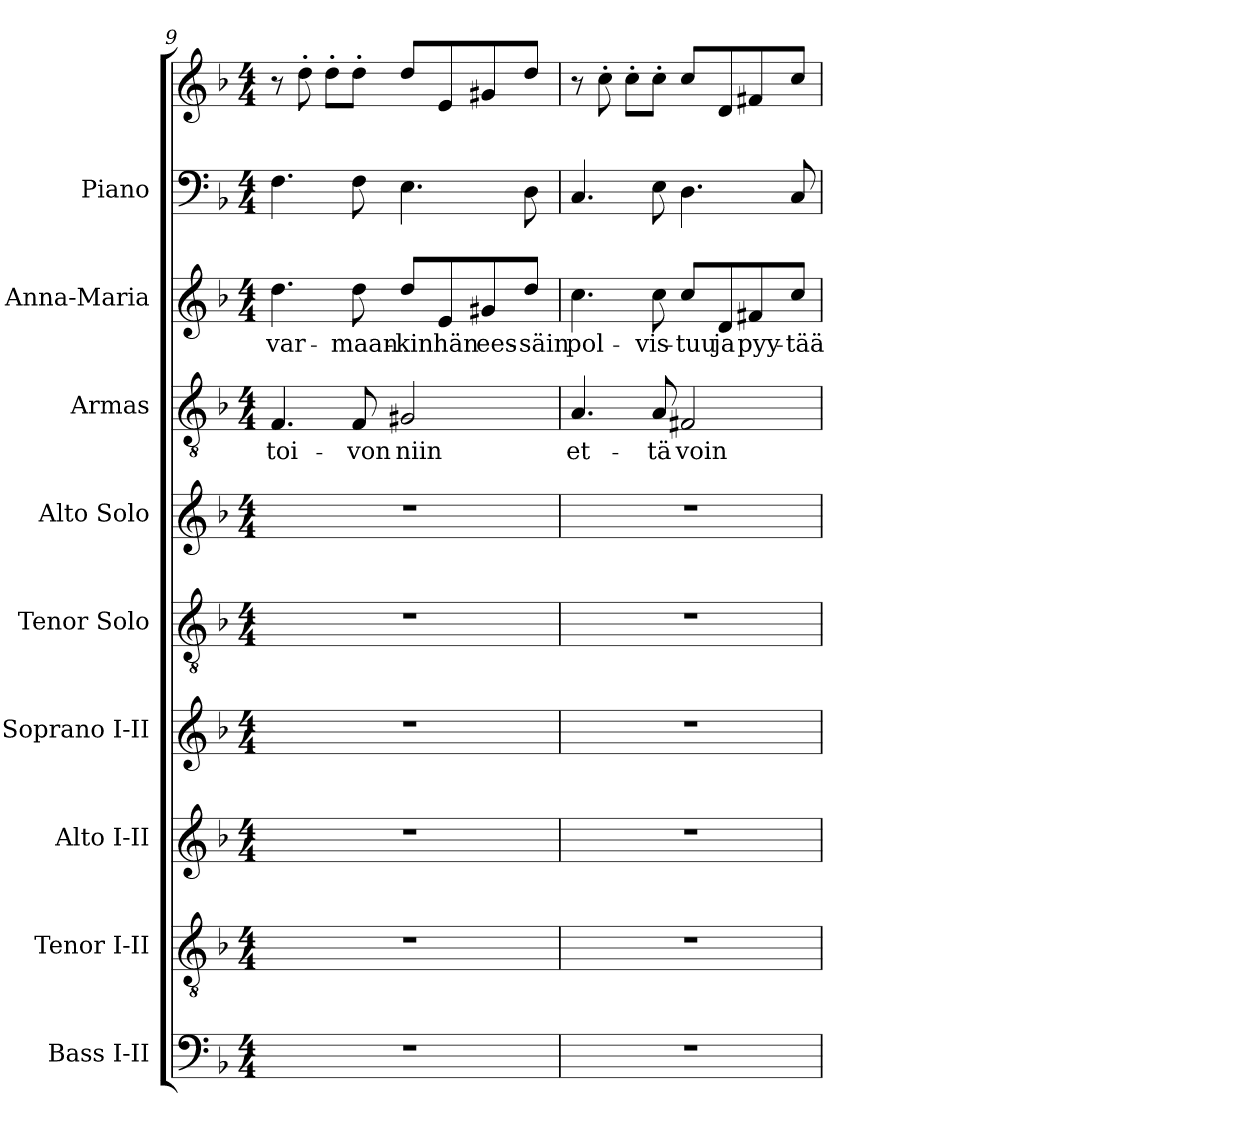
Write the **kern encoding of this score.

**kern	**kern	**kern	**kern	**kern	**kern	**kern	**text	**kern	**text	**kern	**kern
*part9	*part8	*part7	*part6	*part5	*part4	*part3	*part3	*part2	*part2	*part1	*part1
*staff10	*staff9	*staff8	*staff7	*staff6	*staff5	*staff4	*staff4	*staff3	*staff3	*staff2	*staff1
*I"Bass I-II	*I"Tenor I-II	*I"Alto I-II	*I"Soprano I-II	*I"Tenor Solo	*I"Alto Solo	*I"Armas	*	*I"Anna-Maria	*	*I"Piano	*
*I'B.	*I'T.	*I'A.	*I'S.	*I'T. Solo	*I'A. Solo	*I'Armas	*	*I'A-M	*	*I'Pno.	*
*clefF4	*clefGv2	*clefG2	*clefG2	*clefGv2	*clefG2	*clefGv2	*	*clefG2	*	*clefF4	*clefG2
*	*ITrd7c12	*	*	*ITrd7c12	*	*ITrd7c12	*	*	*	*	*
*k[b-]	*k[b-]	*k[b-]	*k[b-]	*k[b-]	*k[b-]	*k[b-]	*	*k[b-]	*	*k[b-]	*k[b-]
*F:	*F:	*F:	*F:	*F:	*F:	*F:	*	*F:	*	*F:	*F:
*M4/4	*M4/4	*M4/4	*M4/4	*M4/4	*M4/4	*M4/4	*	*M4/4	*	*M4/4	*M4/4
=9	=9	=9	=9	=9	=9	=9	=9	=9	=9	=9	=9
!	!	!	!	!	!	!	!LO:LY:b:color=#000000	!	!	!	!
!	!	!	!	!	!	!	!	!	!LO:LY:b:color=#000000	!	!
1r	1r	1r	1r	1r	1r	4.FFi/	toi-	4.ddi\	var-	4.Fi\	8r
.	.	.	.	.	.	.	.	.	.	.	8dd'i\
.	.	.	.	.	.	.	.	.	.	.	8dd'i\L
!	!	!	!	!	!	!	!LO:LY:b:color=#000000	!	!	!	!
!	!	!	!	!	!	!	!	!	!LO:LY:b:color=#000000	!	!
.	.	.	.	.	.	8FFi/	-von	8ddi\	-maan-	8Fi\	8dd'i\J
!	!	!	!	!	!	!	!LO:LY:b:color=#000000	!	!	!	!
!	!	!	!	!	!	!	!	!	!LO:LY:b:color=#000000	!	!
.	.	.	.	.	.	2GG#Xi/	niin	8ddi/L	-kin	4.Ei\	8ddi/L
!	!	!	!	!	!	!	!	!	!LO:LY:b:color=#000000	!	!
.	.	.	.	.	.	.	.	8ei/	hän	.	8ei/
!	!	!	!	!	!	!	!	!	!LO:LY:b:color=#000000	!	!
.	.	.	.	.	.	.	.	8g#Xi/	ees-	.	8g#Xi/
!	!	!	!	!	!	!	!	!	!LO:LY:b:color=#000000	!	!
.	.	.	.	.	.	.	.	8ddi/J	-säin	8Di\	8ddi/J
=10	=10	=10	=10	=10	=10	=10	=10	=10	=10	=10	=10
!	!	!	!	!	!	!	!LO:LY:b:color=#000000	!	!	!	!
!	!	!	!	!	!	!	!	!	!LO:LY:b:color=#000000	!	!
1r	1r	1r	1r	1r	1r	4.AAi/	et-	4.cci\	pol-	4.Ci/	8r
.	.	.	.	.	.	.	.	.	.	.	8cc'i\
.	.	.	.	.	.	.	.	.	.	.	8cc'i\L
!	!	!	!	!	!	!	!LO:LY:b:color=#000000	!	!	!	!
!	!	!	!	!	!	!	!	!	!LO:LY:b:color=#000000	!	!
.	.	.	.	.	.	8AAi/	-tä	8cci\	-vis-	8Ei\	8cc'i\J
!	!	!	!	!	!	!	!LO:LY:b:color=#000000	!	!	!	!
!	!	!	!	!	!	!	!	!	!LO:LY:b:color=#000000	!	!
.	.	.	.	.	.	2FF#Xi/	voin	8cci/L	-tuu	4.Di\	8cci/L
!	!	!	!	!	!	!	!	!	!LO:LY:b:color=#000000	!	!
.	.	.	.	.	.	.	.	8di/	ja	.	8di/
!	!	!	!	!	!	!	!	!	!LO:LY:b:color=#000000	!	!
.	.	.	.	.	.	.	.	8f#Xi/	pyy-	.	8f#Xi/
!	!	!	!	!	!	!	!	!	!LO:LY:b:color=#000000	!	!
.	.	.	.	.	.	.	.	8cci/J	-tää	8Ci/	8cci/J
=	=	=	=	=	=	=	=	=	=	=	=
*-	*-	*-	*-	*-	*-	*-	*-	*-	*-	*-	*-
